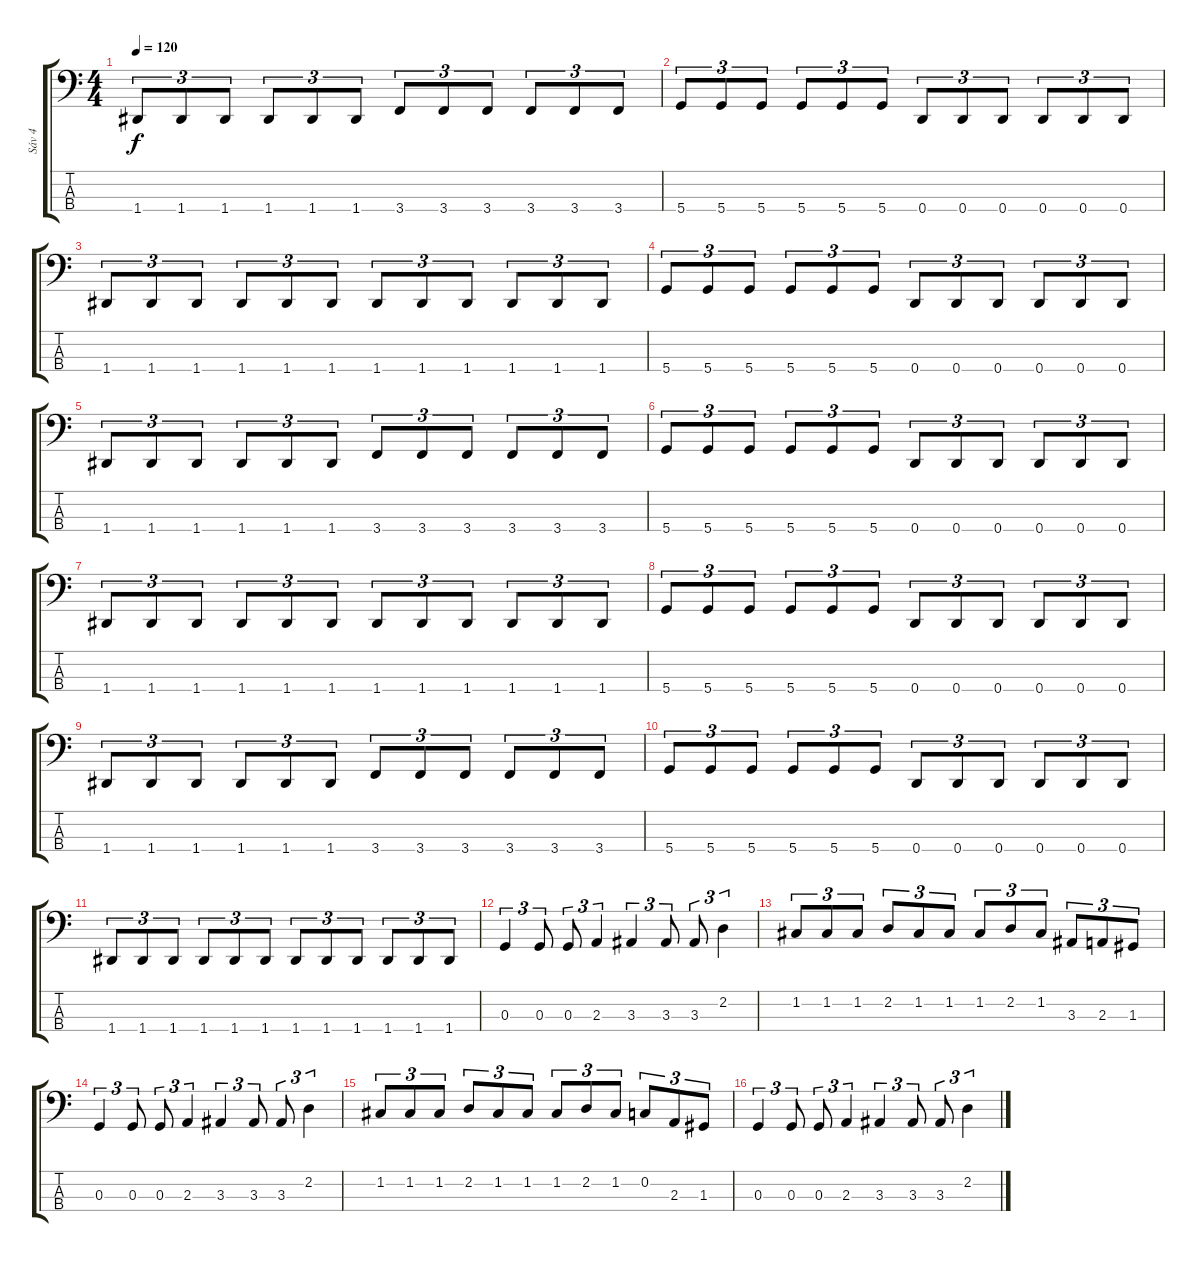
\track ("Sáv 4" "Sáv 4") {instrument electricbasspick}
\staff {score tabs}
\tuning (F2 C2 G1 D1) {hide}
\ts (4 4)
\tempo 120
\clef f4
\ks c
1.4.8{tu (3 2) dy f} 1.4.8{tu (3 2)} 1.4.8{tu (3 2)} 1.4.8{tu (3 2)} 1.4.8{tu (3 2)} 1.4.8{tu (3 2)} 3.4.8{tu (3 2)} 3.4.8{tu (3 2)} 3.4.8{tu (3 2)} 3.4.8{tu (3 2)} 3.4.8{tu (3 2)} 3.4.8{tu (3 2)} |
5.4.8{tu (3 2)} 5.4.8{tu (3 2)} 5.4.8{tu (3 2)} 5.4.8{tu (3 2)} 5.4.8{tu (3 2)} 5.4.8{tu (3 2)} 0.4.8{tu (3 2)} 0.4.8{tu (3 2)} 0.4.8{tu (3 2)} 0.4.8{tu (3 2)} 0.4.8{tu (3 2)} 0.4.8{tu (3 2)} |
1.4.8{tu (3 2)} 1.4.8{tu (3 2)} 1.4.8{tu (3 2)} 1.4.8{tu (3 2)} 1.4.8{tu (3 2)} 1.4.8{tu (3 2)} 1.4.8{tu (3 2)} 1.4.8{tu (3 2)} 1.4.8{tu (3 2)} 1.4.8{tu (3 2)} 1.4.8{tu (3 2)} 1.4.8{tu (3 2)} |
5.4.8{tu (3 2)} 5.4.8{tu (3 2)} 5.4.8{tu (3 2)} 5.4.8{tu (3 2)} 5.4.8{tu (3 2)} 5.4.8{tu (3 2)} 0.4.8{tu (3 2)} 0.4.8{tu (3 2)} 0.4.8{tu (3 2)} 0.4.8{tu (3 2)} 0.4.8{tu (3 2)} 0.4.8{tu (3 2)} |
1.4.8{tu (3 2)} 1.4.8{tu (3 2)} 1.4.8{tu (3 2)} 1.4.8{tu (3 2)} 1.4.8{tu (3 2)} 1.4.8{tu (3 2)} 3.4.8{tu (3 2)} 3.4.8{tu (3 2)} 3.4.8{tu (3 2)} 3.4.8{tu (3 2)} 3.4.8{tu (3 2)} 3.4.8{tu (3 2)} |
5.4.8{tu (3 2)} 5.4.8{tu (3 2)} 5.4.8{tu (3 2)} 5.4.8{tu (3 2)} 5.4.8{tu (3 2)} 5.4.8{tu (3 2)} 0.4.8{tu (3 2)} 0.4.8{tu (3 2)} 0.4.8{tu (3 2)} 0.4.8{tu (3 2)} 0.4.8{tu (3 2)} 0.4.8{tu (3 2)} |
1.4.8{tu (3 2)} 1.4.8{tu (3 2)} 1.4.8{tu (3 2)} 1.4.8{tu (3 2)} 1.4.8{tu (3 2)} 1.4.8{tu (3 2)} 1.4.8{tu (3 2)} 1.4.8{tu (3 2)} 1.4.8{tu (3 2)} 1.4.8{tu (3 2)} 1.4.8{tu (3 2)} 1.4.8{tu (3 2)} |
5.4.8{tu (3 2)} 5.4.8{tu (3 2)} 5.4.8{tu (3 2)} 5.4.8{tu (3 2)} 5.4.8{tu (3 2)} 5.4.8{tu (3 2)} 0.4.8{tu (3 2)} 0.4.8{tu (3 2)} 0.4.8{tu (3 2)} 0.4.8{tu (3 2)} 0.4.8{tu (3 2)} 0.4.8{tu (3 2)} |
1.4.8{tu (3 2)} 1.4.8{tu (3 2)} 1.4.8{tu (3 2)} 1.4.8{tu (3 2)} 1.4.8{tu (3 2)} 1.4.8{tu (3 2)} 3.4.8{tu (3 2)} 3.4.8{tu (3 2)} 3.4.8{tu (3 2)} 3.4.8{tu (3 2)} 3.4.8{tu (3 2)} 3.4.8{tu (3 2)} |
5.4.8{tu (3 2)} 5.4.8{tu (3 2)} 5.4.8{tu (3 2)} 5.4.8{tu (3 2)} 5.4.8{tu (3 2)} 5.4.8{tu (3 2)} 0.4.8{tu (3 2)} 0.4.8{tu (3 2)} 0.4.8{tu (3 2)} 0.4.8{tu (3 2)} 0.4.8{tu (3 2)} 0.4.8{tu (3 2)} |
1.4.8{tu (3 2)} 1.4.8{tu (3 2)} 1.4.8{tu (3 2)} 1.4.8{tu (3 2)} 1.4.8{tu (3 2)} 1.4.8{tu (3 2)} 1.4.8{tu (3 2)} 1.4.8{tu (3 2)} 1.4.8{tu (3 2)} 1.4.8{tu (3 2)} 1.4.8{tu (3 2)} 1.4.8{tu (3 2)} |
0.3.4{tu (3 2)} 0.3.8{tu (3 2)} 0.3.8{tu (3 2)} 2.3.4{tu (3 2)} 3.3.4{tu (3 2)} 3.3.8{tu (3 2)} 3.3.8{tu (3 2)} 2.2.4{tu (3 2)} |
1.2.8{tu (3 2)} 1.2.8{tu (3 2)} 1.2.8{tu (3 2)} 2.2.8{tu (3 2)} 1.2.8{tu (3 2)} 1.2.8{tu (3 2)} 1.2.8{tu (3 2)} 2.2.8{tu (3 2)} 1.2.8{tu (3 2)} 3.3.8{tu (3 2)} 2.3.8{tu (3 2)} 1.3.8{tu (3 2)} |
0.3.4{tu (3 2)} 0.3.8{tu (3 2)} 0.3.8{tu (3 2)} 2.3.4{tu (3 2)} 3.3.4{tu (3 2)} 3.3.8{tu (3 2)} 3.3.8{tu (3 2)} 2.2.4{tu (3 2)} |
1.2.8{tu (3 2)} 1.2.8{tu (3 2)} 1.2.8{tu (3 2)} 2.2.8{tu (3 2)} 1.2.8{tu (3 2)} 1.2.8{tu (3 2)} 1.2.8{tu (3 2)} 2.2.8{tu (3 2)} 1.2.8{tu (3 2)} 0.2.8{tu (3 2)} 2.3.8{tu (3 2)} 1.3.8{tu (3 2)} |
0.3.4{tu (3 2)} 0.3.8{tu (3 2)} 0.3.8{tu (3 2)} 2.3.4{tu (3 2)} 3.3.4{tu (3 2)} 3.3.8{tu (3 2)} 3.3.8{tu (3 2)} 2.2.4{tu (3 2)}
